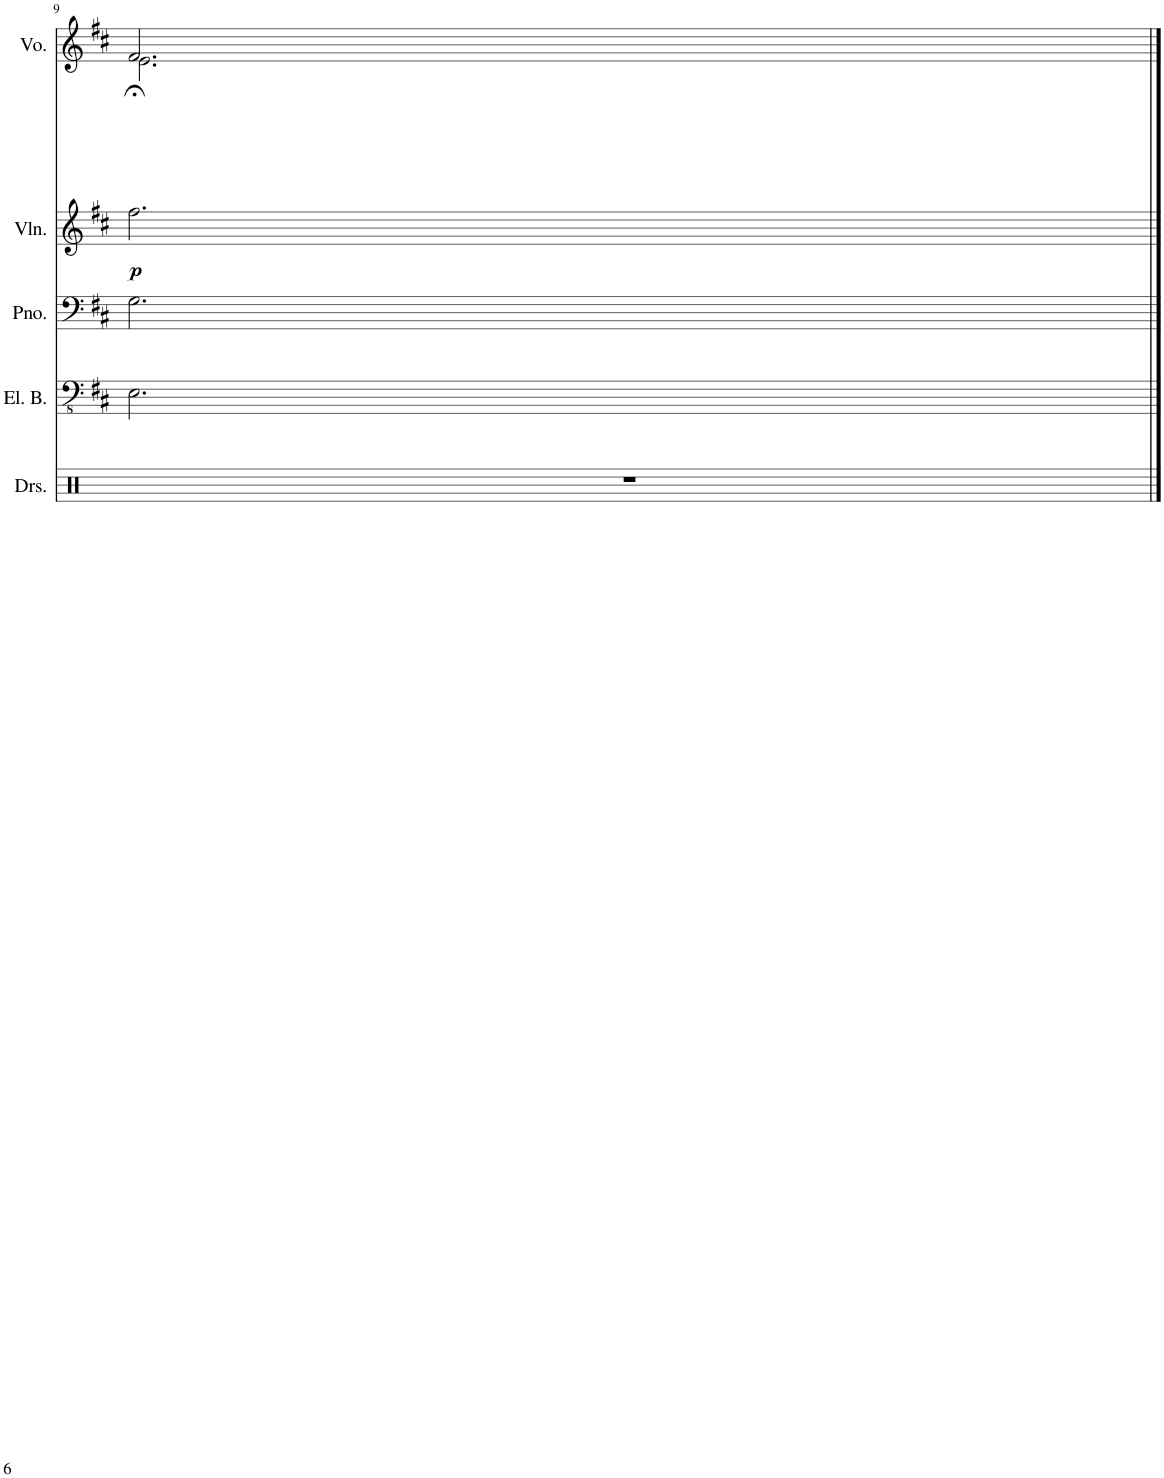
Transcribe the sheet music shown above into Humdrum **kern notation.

**kern	**kern	**kern	**dynam	**kern
*part4	*part3	*part2	*part2	*part1
*staff4	*staff3	*staff2	*staff2	*staff1
*I"Electric Bass	*I"Piano	*I"Violin	*	*I"Voice
*I'El. B.	*I'Pno.	*I'Vln.	*	*I'Vo.
!!LO:PB:g=z
*clefFv4	*clefF4	*clefG2	*	*clefG2
*k[f#c#]	*k[f#c#]	*k[f#c#]	*	*k[f#c#]
*M3/4	*M3/4	*M3/4	*	*M3/4
=9	=9	=9	=9	=9
*	*	*	*	*^
!	!	!	!LO:DY:b	!	!
2.EE\	2.G\	2.ff#;<\	p	2.f#/	2.e\
*	*	*	*	*v	*v
==	==	==	==	==
*-	*-	*-	*-	*-
